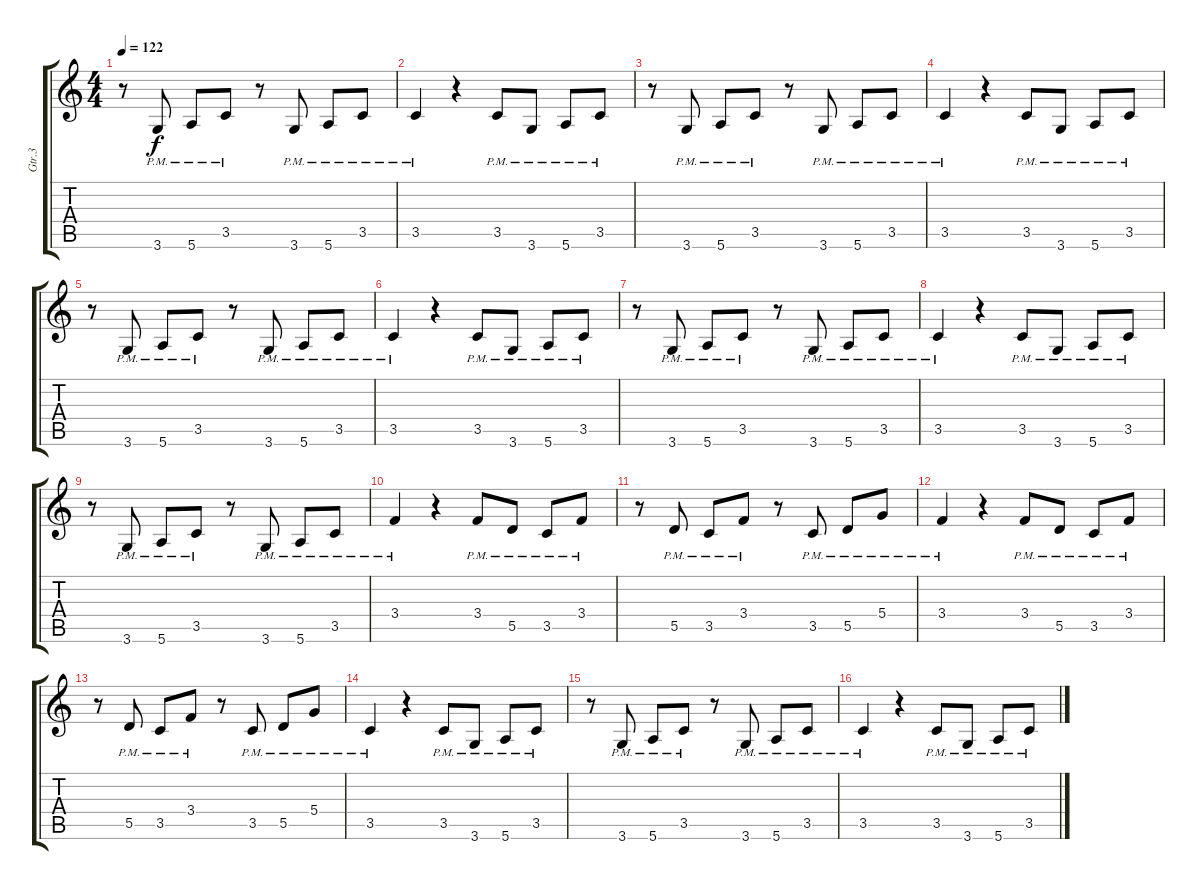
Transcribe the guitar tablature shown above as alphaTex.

\track ("Gtr.3" "Gtr.3") {instrument distortionguitar}
\staff {score tabs}
\tuning (E4 B3 G3 D3 A2 E2) {hide}
\ts (4 4)
\tempo 122
\clef g2
\ks c
r.8{dy f} 3.6{pm}.8 5.6{pm}.8 3.5{pm}.8 r.8 3.6{pm}.8 5.6{pm}.8 3.5{pm}.8 |
3.5{pm}.4 r.4 3.5{pm}.8 3.6{pm}.8 5.6{pm}.8 3.5{pm}.8 |
r.8 3.6{pm}.8 5.6{pm}.8 3.5{pm}.8 r.8 3.6{pm}.8 5.6{pm}.8 3.5{pm}.8 |
3.5{pm}.4 r.4 3.5{pm}.8 3.6{pm}.8 5.6{pm}.8 3.5{pm}.8 |
r.8 3.6{pm}.8 5.6{pm}.8 3.5{pm}.8 r.8 3.6{pm}.8 5.6{pm}.8 3.5{pm}.8 |
3.5{pm}.4 r.4 3.5{pm}.8 3.6{pm}.8 5.6{pm}.8 3.5{pm}.8 |
r.8 3.6{pm}.8 5.6{pm}.8 3.5{pm}.8 r.8 3.6{pm}.8 5.6{pm}.8 3.5{pm}.8 |
3.5{pm}.4 r.4 3.5{pm}.8 3.6{pm}.8 5.6{pm}.8 3.5{pm}.8 |
r.8 3.6{pm}.8 5.6{pm}.8 3.5{pm}.8 r.8 3.6{pm}.8 5.6{pm}.8 3.5{pm}.8 |
3.4{pm}.4 r.4 3.4{pm}.8 5.5{pm}.8 3.5{pm}.8 3.4{pm}.8 |
r.8 5.5{pm}.8 3.5{pm}.8 3.4{pm}.8 r.8 3.5{pm}.8 5.5{pm}.8 5.4{pm}.8 |
3.4{pm}.4 r.4 3.4{pm}.8 5.5{pm}.8 3.5{pm}.8 3.4{pm}.8 |
r.8 5.5{pm}.8 3.5{pm}.8 3.4{pm}.8 r.8 3.5{pm}.8 5.5{pm}.8 5.4{pm}.8 |
3.5{pm}.4 r.4 3.5{pm}.8 3.6{pm}.8 5.6{pm}.8 3.5{pm}.8 |
r.8 3.6{pm}.8 5.6{pm}.8 3.5{pm}.8 r.8 3.6{pm}.8 5.6{pm}.8 3.5{pm}.8 |
3.5{pm}.4 r.4 3.5{pm}.8 3.6{pm}.8 5.6{pm}.8 3.5{pm}.8
